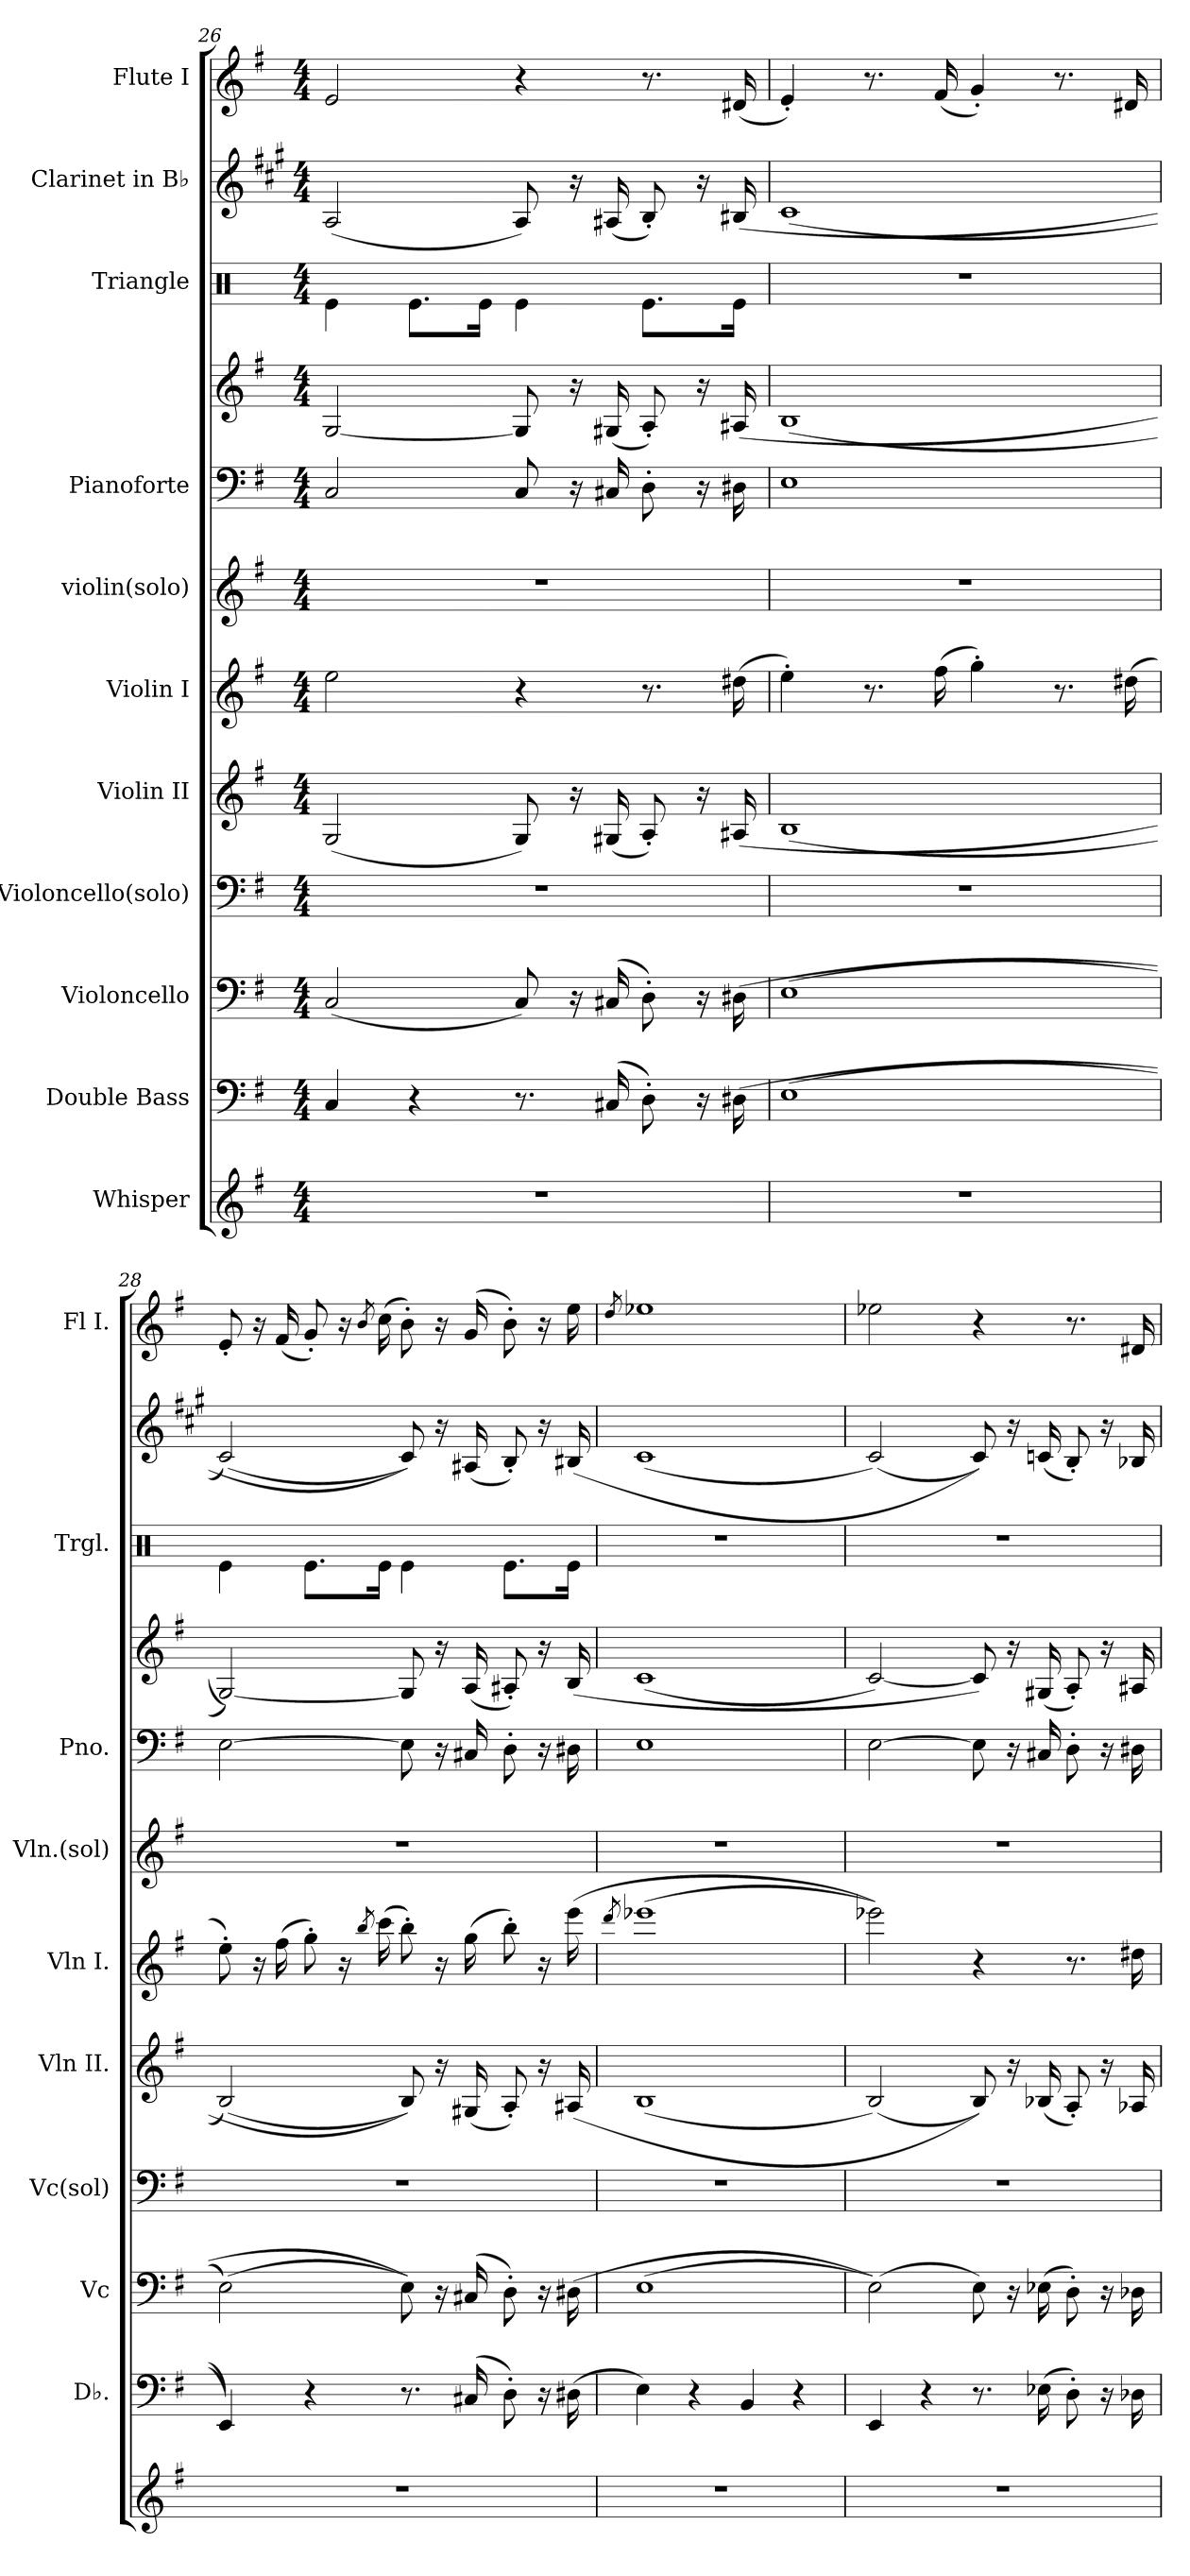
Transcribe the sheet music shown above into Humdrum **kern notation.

**kern	**kern	**kern	**kern	**kern	**kern	**kern	**kern	**kern	**kern	**kern	**kern
*part11	*part10	*part9	*part8	*part7	*part6	*part5	*part4	*part4	*part3	*part2	*part1
*staff12	*staff11	*staff10	*staff9	*staff8	*staff7	*staff6	*staff5	*staff4	*staff3	*staff2	*staff1
*I"Whisper	*I"Double Bass	*I"Violoncello	*I"Violoncello(solo)	*I"Violin II	*I"Violin I	*I"violin(solo)	*I"Pianoforte	*	*I"Triangle	*I"Clarinet in B♭	*I"Flute I
*	*I'Db.	*I'Vc	*I'Vc(sol)	*I'Vln II.	*I'Vln I.	*I'Vln.(sol)	*I'Pno.	*	*I'Trgl.	*	*I'Fl I.
!!LO:PB:g=z
*clefG2	*clefF4	*clefF4	*clefF4	*clefG2	*clefG2	*clefG2	*clefF4	*clefG2	*clefX	*clefG2	*clefG2
*	*ITrd7c12	*	*	*	*	*	*	*	*	*ITrd1c2	*
*k[f#]	*k[f#]	*k[f#]	*k[f#]	*k[f#]	*k[f#]	*k[f#]	*k[f#]	*k[f#]	*k[]	*k[f#]	*k[f#]
*M4/4	*M4/4	*M4/4	*M4/4	*M4/4	*M4/4	*M4/4	*M4/4	*M4/4	*M4/4	*M4/4	*M4/4
=26	=26	=26	=26	=26	=26	=26	=26	=26	=26	=26	=26
1r	4CC/	(2C/	1r	(2G/	2ee\	1r	2C/	[2G/	4Re\	(2G/	2e/
.	4r	.	.	.	.	.	.	.	8.Re\L	.	.
.	.	.	.	.	.	.	.	.	16Re\Jk	.	.
.	8.r	8C/)	.	8G/)	4r	.	8C/	8G/]	4Re\	8G/)	4r
.	.	16r	.	16r	.	.	16r	16r	.	16r	.
.	(16CC#X/	(16C#X/	.	(16G#X/	.	.	16C#X/	(16G#X/	.	(16G#X/	.
.	8DD'\)	8D'\)	.	8A'/)	8.r	.	8D'\	8A'/)	8.Re\L	8A'/)	8.r
.	16r	16r	.	16r	.	.	16r	16r	.	16r	.
.	(16DD#X\	(16D#X\	.	(16A#X/	(16dd#X\	.	16D#X\	(16A#X/	16Re\Jk	(16A#X/	(16d#X/
=27	=27	=27	=27	=27	=27	=27	=27	=27	=27	=27	=27
1r	(1EE	(1E	1r	(1B	4ee'\)	1r	1E	(1B	1r	(1B	4e'/)
.	.	.	.	.	8.r	.	.	.	.	.	8.r
.	.	.	.	.	(16ff#\	.	.	.	.	.	(16f#/
.	.	.	.	.	4gg'\)	.	.	.	.	.	4g'/)
.	.	.	.	.	8.r	.	.	.	.	.	8.r
.	.	.	.	.	(16dd#X\	.	.	.	.	.	16d#X/
!!LO:PB:g=z
=28	=28	=28	=28	=28	=28	=28	=28	=28	=28	=28	=28
1r	4EEE/))	(2E\)	1r	(2B/)	8ee'\)	1r	[2E\	[2G/))	4Re\	(2B/)	8e'/
.	.	.	.	.	16r	.	.	.	.	.	16r
.	.	.	.	.	(16ff#\	.	.	.	.	.	(16f#/
.	4r	.	.	.	8gg'\)	.	.	.	8.Re\L	.	8g'/)
.	.	.	.	.	16r	.	.	.	.	.	16r
.	.	.	.	.	8qbb/	.	.	.	.	.	8qb/
.	.	.	.	.	(16ccc\	.	.	.	16Re\Jk	.	(16cc\
.	8.r	8E\))	.	8B/))	8bb'\)	.	8E\]	8G/]	4Re\	8B/))	8b'\)
.	.	16r	.	16r	16r	.	16r	16r	.	16r	16r
.	(16CC#X/	(16C#X/	.	(16G#X/	(16gg\	.	16C#X/	(16A/	.	(16G#X/	(16g/
.	8DD'\)	8D'\)	.	8A'/)	8bb'\)	.	8D'\	8A#X'/)	8.Re\L	8A'/)	8b'\)
.	16r	16r	.	16r	16r	.	16r	16r	.	16r	16r
.	(16DD#X\	(16D#X\	.	(16A#X/	(16eee\	.	16D#X\	(16B/	16Re\Jk	(16A#X/	16ee\
=29	=29	=29	=29	=29	=29	=29	=29	=29	=29	=29	=29
.	.	.	.	.	8qddd/	.	.	.	.	.	8qdd/
1r	4EE\)	(1E	1r	(1B	(1eee-X	1r	1E	(1c	1r	(1B	1ee-X
.	4r	.	.	.	.	.	.	.	.	.	.
.	4BBB/	.	.	.	.	.	.	.	.	.	.
.	4r	.	.	.	.	.	.	.	.	.	.
=30	=30	=30	=30	=30	=30	=30	=30	=30	=30	=30	=30
1r	4EEE/	(2E\))	1r	(2B/)	2eee-X\))	1r	[2E\	[2c/)	1r	(2B/)	2ee-X\
.	4r	.	.	.	.	.	.	.	.	.	.
.	8.r	8E\)	.	8B/))	4r	.	8E\]	8c/])	.	8B/))	4r
.	.	16r	.	16r	.	.	16r	16r	.	16r	.
.	(16EE-X\	(16E-X\	.	(16B-X/	.	.	16C#X/	(16G#X/	.	(16B-X/	.
.	8DD'\)	8D'\)	.	8A'/)	8.r	.	8D'\	8A'/)	.	8A'/)	8.r
.	16r	16r	.	16r	.	.	16r	16r	.	16r	.
.	16DD-X\	16D-X\	.	16A-X/	16dd#X\	.	16D#X\	16A#X/	.	16A-X/	16d#X/
=	=	=	=	=	=	=	=	=	=	=	=
*-	*-	*-	*-	*-	*-	*-	*-	*-	*-	*-	*-
